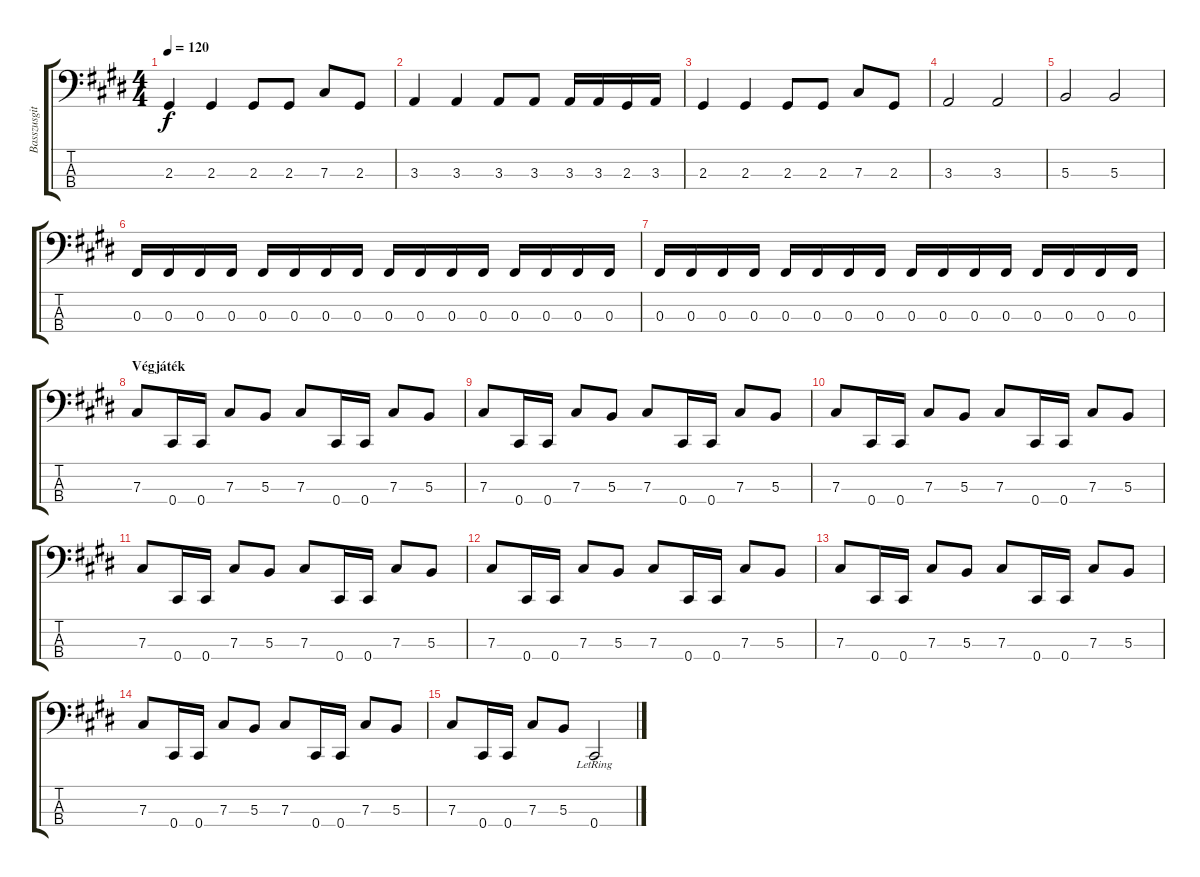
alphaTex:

\track ("Basszusgitár" "Basszusgit") {instrument electricbassfinger}
\staff {score tabs}
\tuning (E2 B1 Gb1 Db1) {hide}
\ts (4 4)
\tempo 120
\clef f4
\ks c#minor
2.3.4{dy f} 2.3.4 2.3.8 2.3.8 7.3.8 2.3.8 |
3.3.4 3.3.4 3.3.8 3.3.8 3.3.16 3.3.16 2.3.16 3.3.16 |
2.3.4 2.3.4 2.3.8 2.3.8 7.3.8 2.3.8 |
3.3.2 3.3.2 |
5.3.2 5.3.2 |
0.3.16 0.3.16 0.3.16 0.3.16 0.3.16 0.3.16 0.3.16 0.3.16 0.3.16 0.3.16 0.3.16 0.3.16 0.3.16 0.3.16 0.3.16 0.3.16 |
0.3.16 0.3.16 0.3.16 0.3.16 0.3.16 0.3.16 0.3.16 0.3.16 0.3.16 0.3.16 0.3.16 0.3.16 0.3.16 0.3.16 0.3.16 0.3.16 |
\section ("" "Végjáték")
7.3.8 0.4.16 0.4.16 7.3.8 5.3.8 7.3.8 0.4.16 0.4.16 7.3.8 5.3.8 |
7.3.8 0.4.16 0.4.16 7.3.8 5.3.8 7.3.8 0.4.16 0.4.16 7.3.8 5.3.8 |
7.3.8 0.4.16 0.4.16 7.3.8 5.3.8 7.3.8 0.4.16 0.4.16 7.3.8 5.3.8 |
7.3.8 0.4.16 0.4.16 7.3.8 5.3.8 7.3.8 0.4.16 0.4.16 7.3.8 5.3.8 |
7.3.8 0.4.16 0.4.16 7.3.8 5.3.8 7.3.8 0.4.16 0.4.16 7.3.8 5.3.8 |
7.3.8 0.4.16 0.4.16 7.3.8 5.3.8 7.3.8 0.4.16 0.4.16 7.3.8 5.3.8 |
7.3.8 0.4.16 0.4.16 7.3.8 5.3.8 7.3.8 0.4.16 0.4.16 7.3.8 5.3.8 |
7.3.8 0.4.16 0.4.16 7.3.8 5.3.8 0.4{lr}.2
